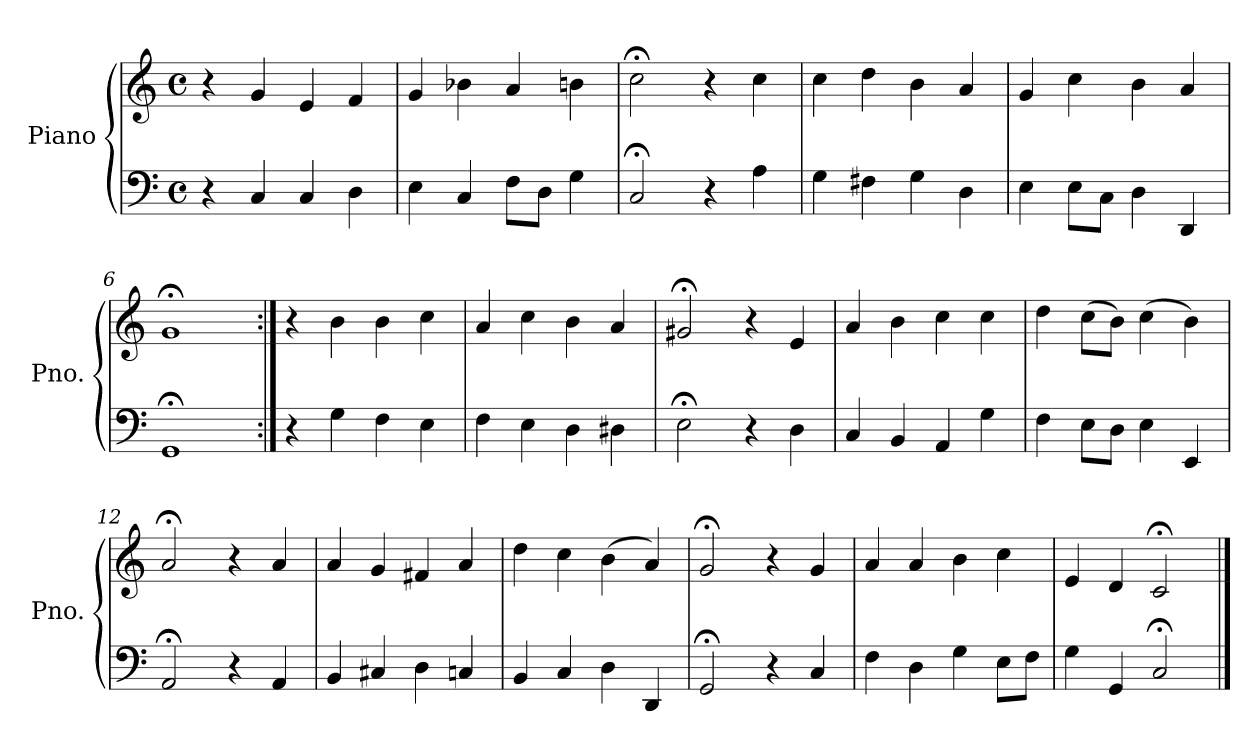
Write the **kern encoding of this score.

**kern	**kern
*part1	*part1
*staff2	*staff1
*I"Piano	*
*I'Pno.	*
*clefF4	*clefG2
*k[]	*k[]
*M4/4	*M4/4
*met(c)	*met(c)
=1	=1
4r	4r
4C/	4g/
4C/	4e/
4D\	4f/
=2	=2
4E\	4g/
4C/	4b-X\
8F\L	4a/
8D\J	.
4G\	4bn\
=3	=3
2C;</	2cc;<\
4r	4r
4A\	4cc\
=4	=4
4G\	4cc\
4F#X\	4dd\
4G\	4b\
4D\	4a/
=5	=5
4E\	4g/
8E\L	4cc\
8C\J	.
4D\	4b\
4DD/	4a/
=6	=6
1GG;<	1g;<
=7:|!	=7:|!
4r	4r
4G\	4b\
4F\	4b\
4E\	4cc\
!!LO:LB:g=z
=8	=8
4F\	4a/
4E\	4cc\
4D\	4b\
4D#X\	4a/
=9	=9
2E;<\	2g#X;</
4r	4r
4D\	4e/
=10	=10
4C/	4a/
4BB/	4b\
4AA/	4cc\
4G\	4cc\
=11	=11
4F\	4dd\
8E\L	(8cc\L
8D\J	8b\J)
4E\	(4cc\
4EE/	4b\)
=12	=12
2AA;</	2a;</
4r	4r
4AA/	4a/
=13	=13
4BB/	4a/
4C#X/	4g/
4D\	4f#X/
4Cn/	4a/
=14	=14
4BB/	4dd\
4C/	4cc\
4D\	(4b\
4DD/	4a/)
=15	=15
2GG;</	2g;</
4r	4r
4C/	4g/
!!LO:LB:g=z
=16	=16
4F\	4a/
4D\	4a/
4G\	4b\
8E\L	4cc\
8F\J	.
=17	=17
4G\	4e/
4GG/	4d/
2C;</	2c;</
==	==
*-	*-
